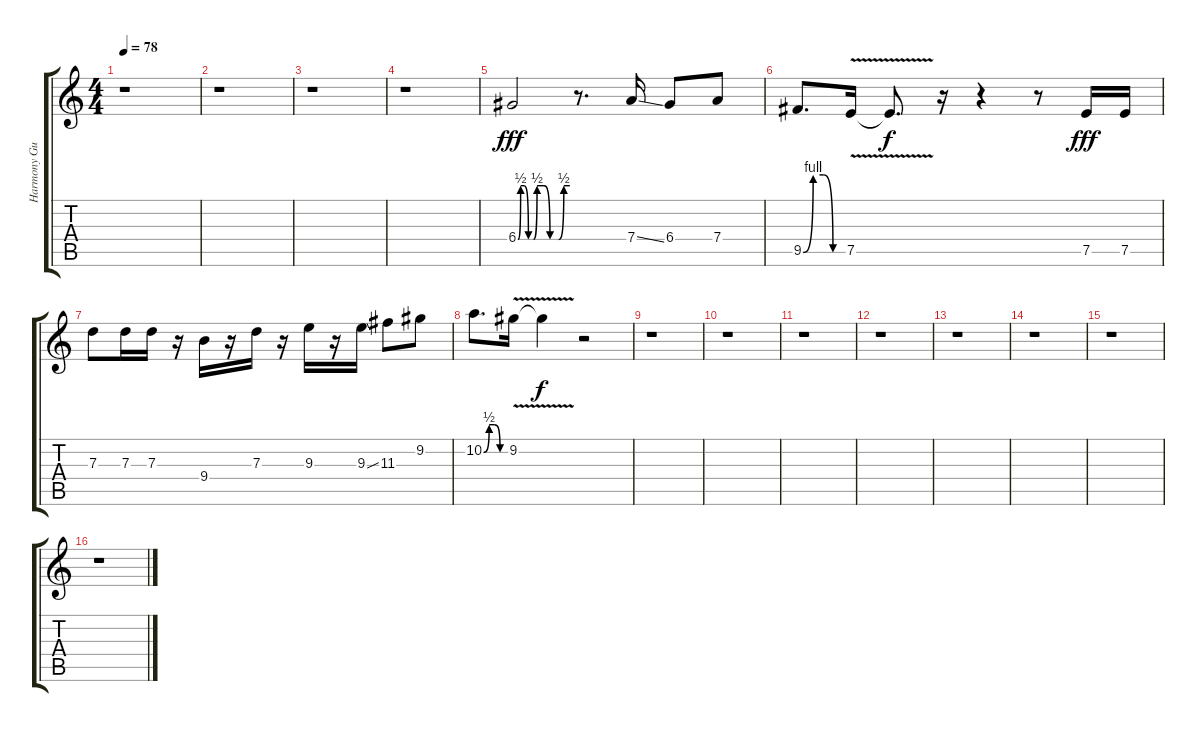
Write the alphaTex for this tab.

\track ("Harmony Guitar 2" "Harmony Gu") {instrument distortionguitar}
\staff {score tabs}
\tuning (E4 B3 G3 D3 A2 E2) {hide}
\ts (4 4)
\tempo 78
\clef g2
\ks c
r.1{dy fff} |
r.1 |
r.1 |
r.1 |
6.4{be (custom 0 0 3 2 7 2 12 0 18 0 22 2 30 2 37 0 47 0 53 2 60 2)}.2 r.8{d} 7.4{ss}.16 6.4.8 7.4.8 |
9.5{be (custom 0 0 15 4 30 4 45 0 60 0)}.8{d} 7.5{v}.16 7.5{t}.8{d dy f} r.16 r.4 r.8 7.5.16{dy fff} 7.5.16 |
7.3.8 7.3.16 7.3.16 r.16 9.4.16 r.16 7.3.16 r.16 9.3.16 r.16 9.3{ss}.16 11.3.8 9.2.8 |
10.2{be (custom 0 0 15 2 30 2 45 0 60 0)}.8{d} 9.2{v}.16 9.2{t}.4{dy f} r.2 |
r.1 |
r.1 |
r.1 |
r.1 |
r.1 |
r.1 |
r.1 |
r.1
